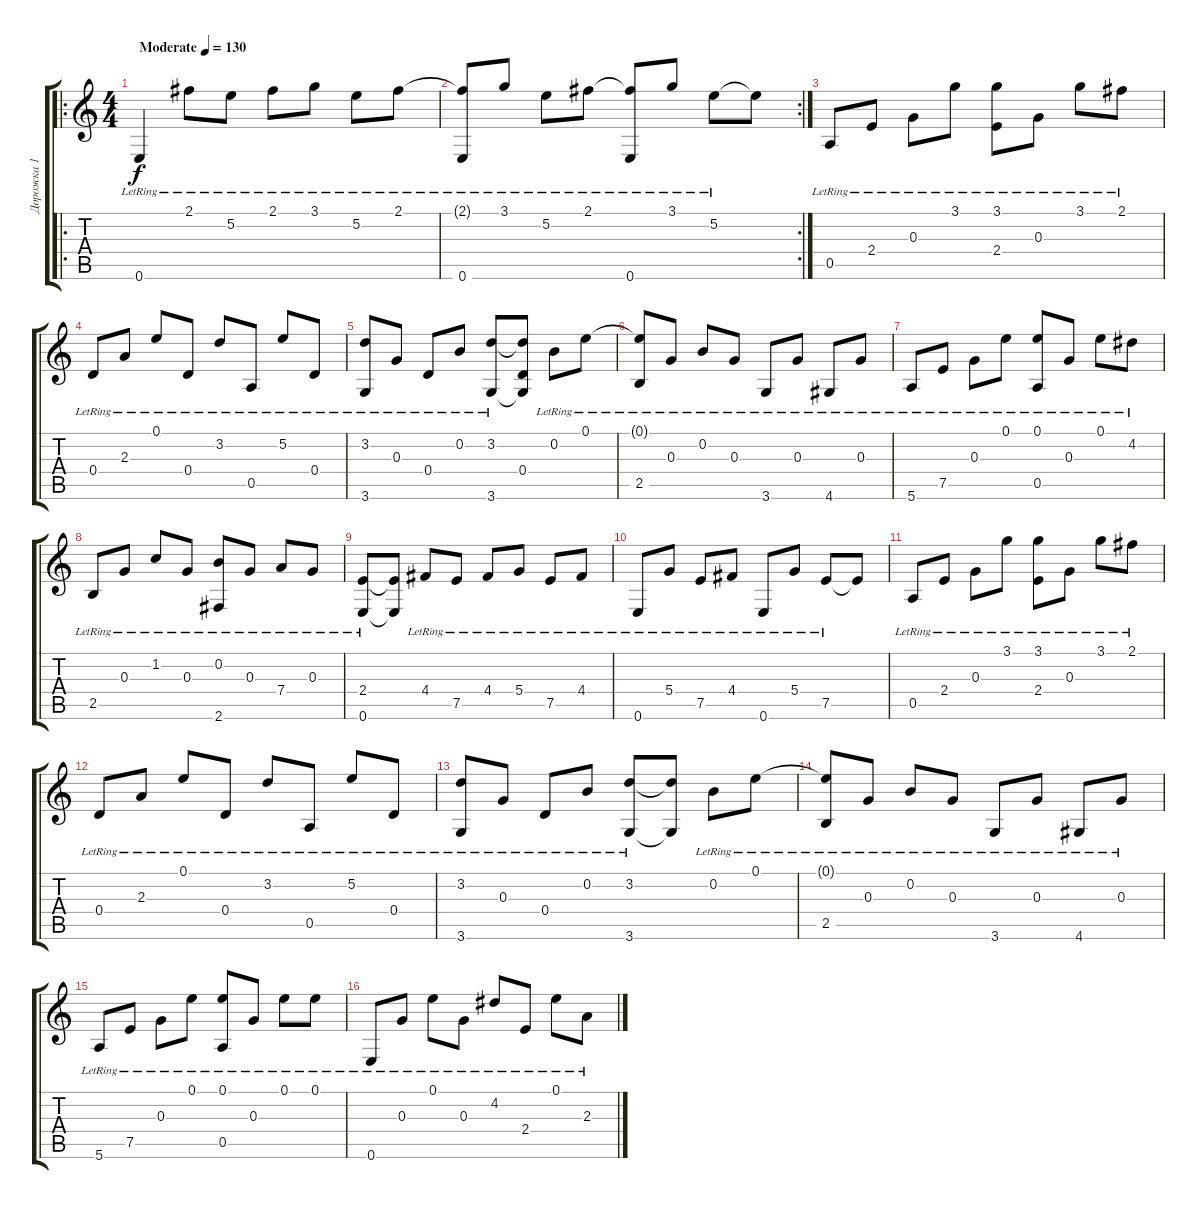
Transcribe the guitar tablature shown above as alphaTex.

\track ("Дорожка 1" "Дорожка 1") {instrument acousticguitarsteel}
\staff {score tabs}
\tuning (E4 B3 G3 D3 A2 E2) {hide}
\ro
\ts (4 4)
\tempo (130 "Moderate")
\clef g2
\ks c
0.6{lr}.4{dy f instrument acousticguitarsteel} 2.1{lr}.8 5.2{lr}.8 2.1{lr}.8 3.1{lr}.8 5.2{lr}.8 2.1{lr}.8 |
\rc 2
(2.1{t} 0.6{lr}).8 3.1{lr}.8 5.2{lr}.8 2.1{lr}.8 (2.1{t} 0.6{lr}).8 3.1{lr}.8 5.2{lr}.8 5.2{t}.8 |
0.5{lr}.8 2.4{lr}.8 0.3{lr}.8 3.1{lr}.8 (3.1{lr} 2.4{lr}).8 0.3{lr}.8 3.1{lr}.8 2.1{lr}.8 |
0.4{lr}.8 2.3{lr}.8 0.1{lr}.8 0.4{lr}.8 3.2{lr}.8 0.5{lr}.8 5.2{lr}.8 0.4{lr}.8 |
(3.2{lr} 3.6{lr}).8 0.3{lr}.8 0.4{lr}.8 0.2{lr}.8 (3.2{lr} 3.6{lr}).8 (3.2{t} 0.4 3.6{t}).8 0.2{lr}.8 0.1{lr}.8 |
(0.1{t} 2.5{lr}).8 0.3{lr}.8 0.2{lr}.8 0.3{lr}.8 3.6{lr}.8 0.3{lr}.8 4.6{lr}.8 0.3{lr}.8 |
5.6{lr}.8 7.5{lr}.8 0.3{lr}.8 0.1{lr}.8 (0.1{lr} 0.5{lr}).8 0.3{lr}.8 0.1{lr}.8 4.2{lr}.8 |
2.5{lr}.8 0.3{lr}.8 1.2{lr}.8 0.3{lr}.8 (0.2{lr} 2.6{lr}).8 0.3{lr}.8 7.4{lr}.8 0.3{lr}.8 |
(2.4{lr} 0.6{lr}).8 (2.4{t} 0.6{t}).8 4.4{lr}.8 7.5{lr}.8 4.4{lr}.8 5.4{lr}.8 7.5{lr}.8 4.4{lr}.8 |
0.6{lr}.8 5.4{lr}.8 7.5{lr}.8 4.4{lr}.8 0.6{lr}.8 5.4{lr}.8 7.5{lr}.8 7.5{t}.8 |
0.5{lr}.8 2.4{lr}.8 0.3{lr}.8 3.1{lr}.8 (3.1{lr} 2.4{lr}).8 0.3{lr}.8 3.1{lr}.8 2.1{lr}.8 |
0.4{lr}.8 2.3{lr}.8 0.1{lr}.8 0.4{lr}.8 3.2{lr}.8 0.5{lr}.8 5.2{lr}.8 0.4{lr}.8 |
(3.2{lr} 3.6{lr}).8 0.3{lr}.8 0.4{lr}.8 0.2{lr}.8 (3.2{lr} 3.6{lr}).8 (3.2{t} 3.6{t}).8 0.2{lr}.8 0.1{lr}.8 |
(0.1{t} 2.5{lr}).8 0.3{lr}.8 0.2{lr}.8 0.3{lr}.8 3.6{lr}.8 0.3{lr}.8 4.6{lr}.8 0.3{lr}.8 |
5.6{lr}.8 7.5{lr}.8 0.3{lr}.8 0.1{lr}.8 (0.1{lr} 0.5{lr}).8 0.3{lr}.8 0.1{lr}.8 0.1{lr}.8 |
0.6{lr}.8 0.3{lr}.8 0.1{lr}.8 0.3{lr}.8 4.2{lr}.8 2.4{lr}.8 0.1{lr}.8 2.3{lr}.8
